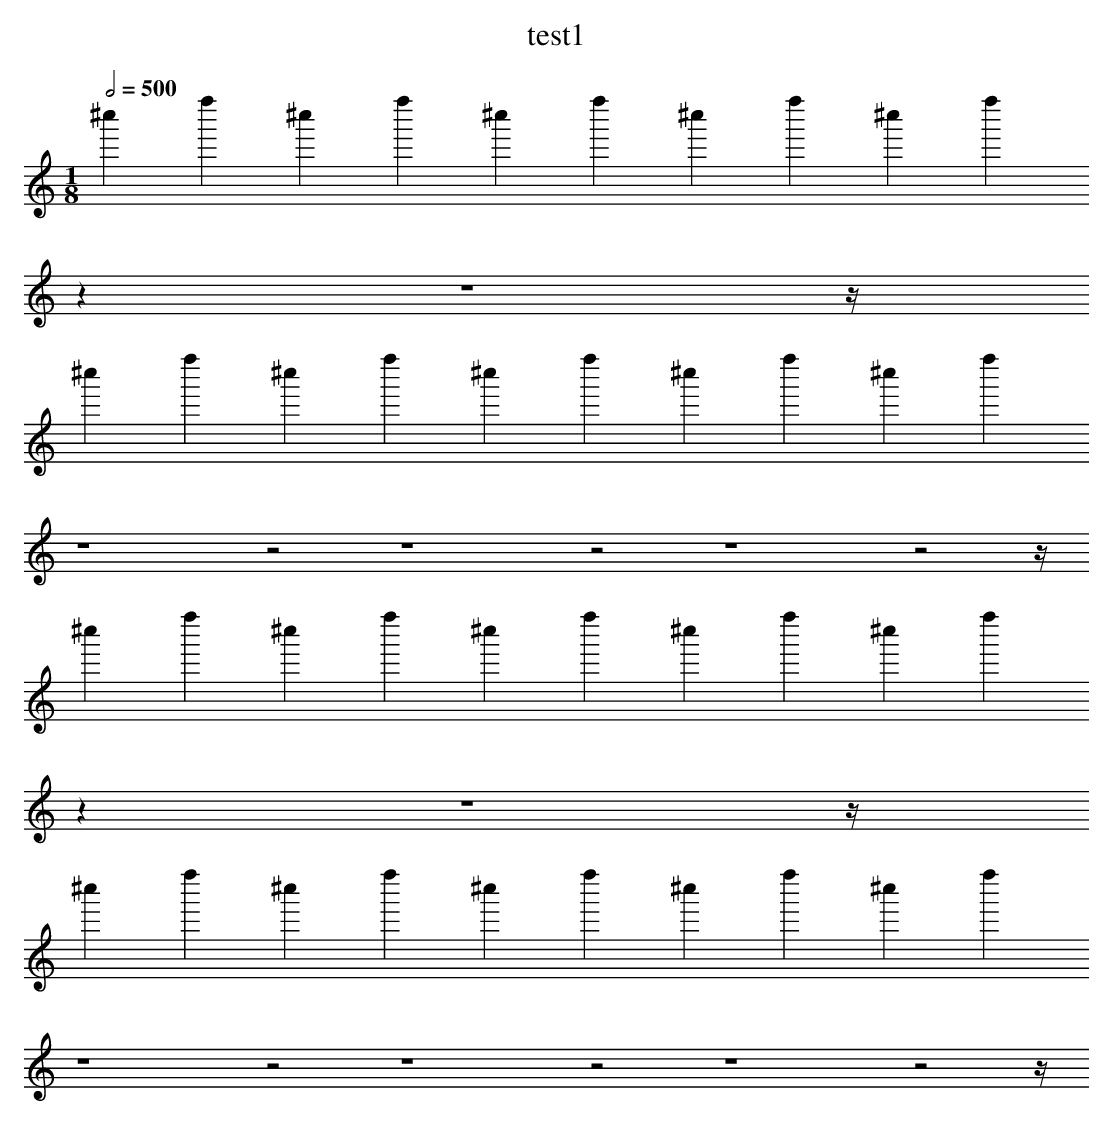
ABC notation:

X:1
T:test1
M:1/8
L:1/4
K:C octave=3
Q:1/2=500
V:1
^CF^CF^CF^CF^CF
z z/2 z/4
^CF^CF^CF^CF^CF
z4 z2 z4 z2 z4 z2 z/4
^CF^CF^CF^CF^CF
z z/2 z/4
^CF^CF^CF^CF^CF
z4 z2 z4 z2 z4 z2 z/4
